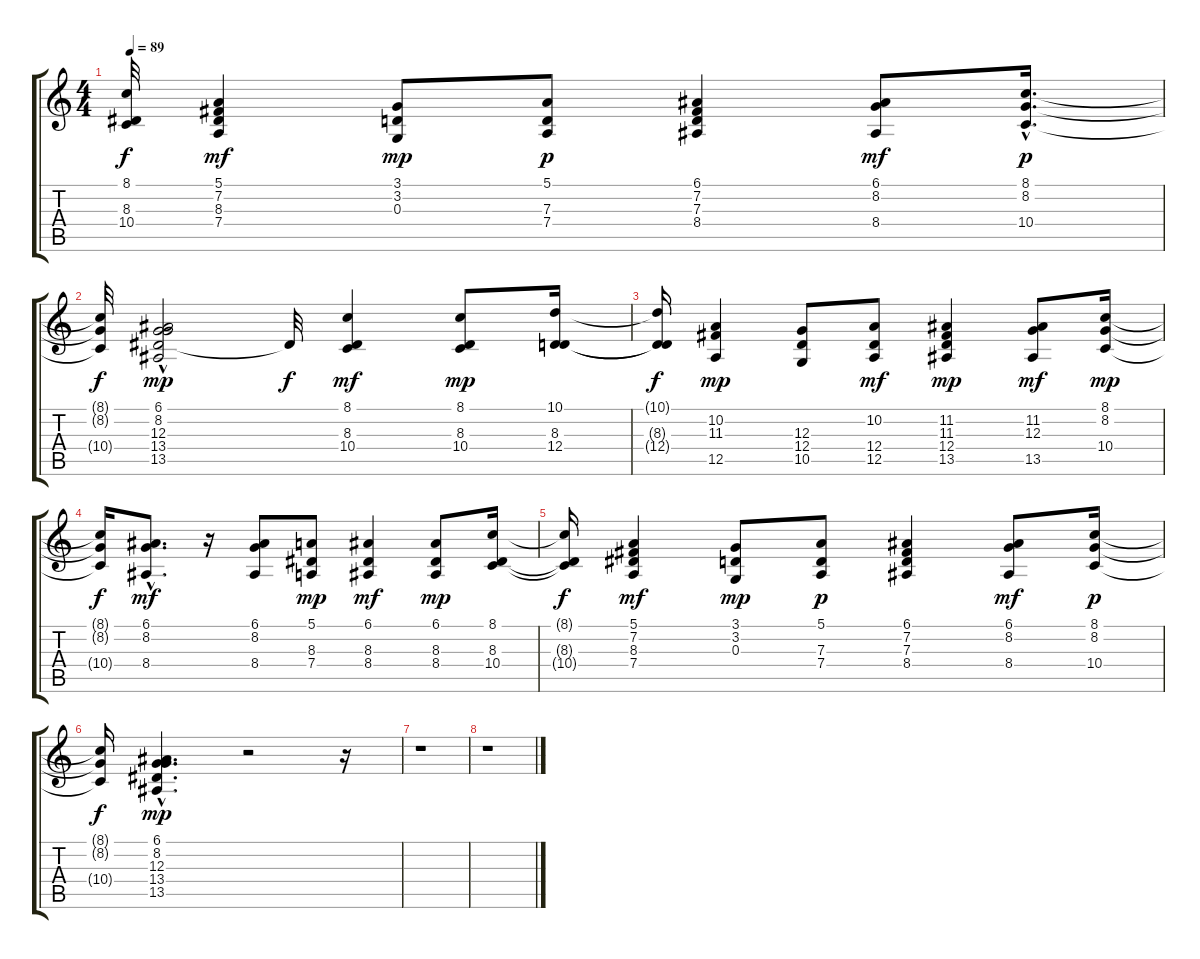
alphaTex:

\track "" {instrument lead2sawtooth}
\staff {score tabs}
\tuning (E4 B3 G3 D3 A2 E2) {hide}
\ts (4 4)
\tempo 89
\clef g2
\ks c
(8.1{t} 8.3{t} 10.4{t}).32{dy f} (5.1 7.2 8.3 7.4).4{dy mf} (3.1 3.2 0.3).8{dy mp} (5.1 7.3 7.4).8{dy p} (6.1 7.2 7.3 8.4).4 (6.1 8.2 8.4).8{dy mf} (8.1{hac} 8.2{hac} 10.4{hac}).16{d dy p} |
(8.1{t} 8.2{t} 10.4{t}).32{dy f} (6.1{hac} 8.2{hac} 12.3{hac} 13.4 13.5{hac}).2{dy mp} 13.4{t}.32{dy f} (8.1 8.3 10.4).4{dy mf} (8.1 8.3 10.4).8{dy mp} (10.1 8.3 12.4).16 |
(10.1{t} 8.3{t} 12.4{t}).16{dy f} (10.2 11.3 12.5).4{dy mp} (12.3 12.4 10.5).8 (10.2 12.4 12.5).8{dy mf} (11.2 11.3 12.4 13.5).4{dy mp} (11.2 12.3 13.5).8{dy mf} (8.1 8.2 10.4).16{dy mp} |
(8.1{t} 8.2{t} 10.4{t}).16{dy f} (6.1{hac} 8.2{hac} 8.4{hac}).8{d dy mf} r.16 (6.1 8.2 8.4).8 (5.1 8.3 7.4).8{dy mp} (6.1 8.3 8.4).4{dy mf} (6.1 8.3 8.4).8{dy mp} (8.1 8.3 10.4).16 |
(8.1{t} 8.3{t} 10.4{t}).16{dy f} (5.1 7.2 8.3 7.4).4{dy mf} (3.1 3.2 0.3).8{dy mp} (5.1 7.3 7.4).8{dy p} (6.1 7.2 7.3 8.4).4 (6.1 8.2 8.4).8{dy mf} (8.1 8.2 10.4).16{dy p} |
(8.1{t} 8.2{t} 10.4{t}).16{dy f} (6.1{hac} 8.2{hac} 12.3{hac} 13.4 13.5{hac}).4{d dy mp} r.2 r.16 |
r.1 |
r.1
